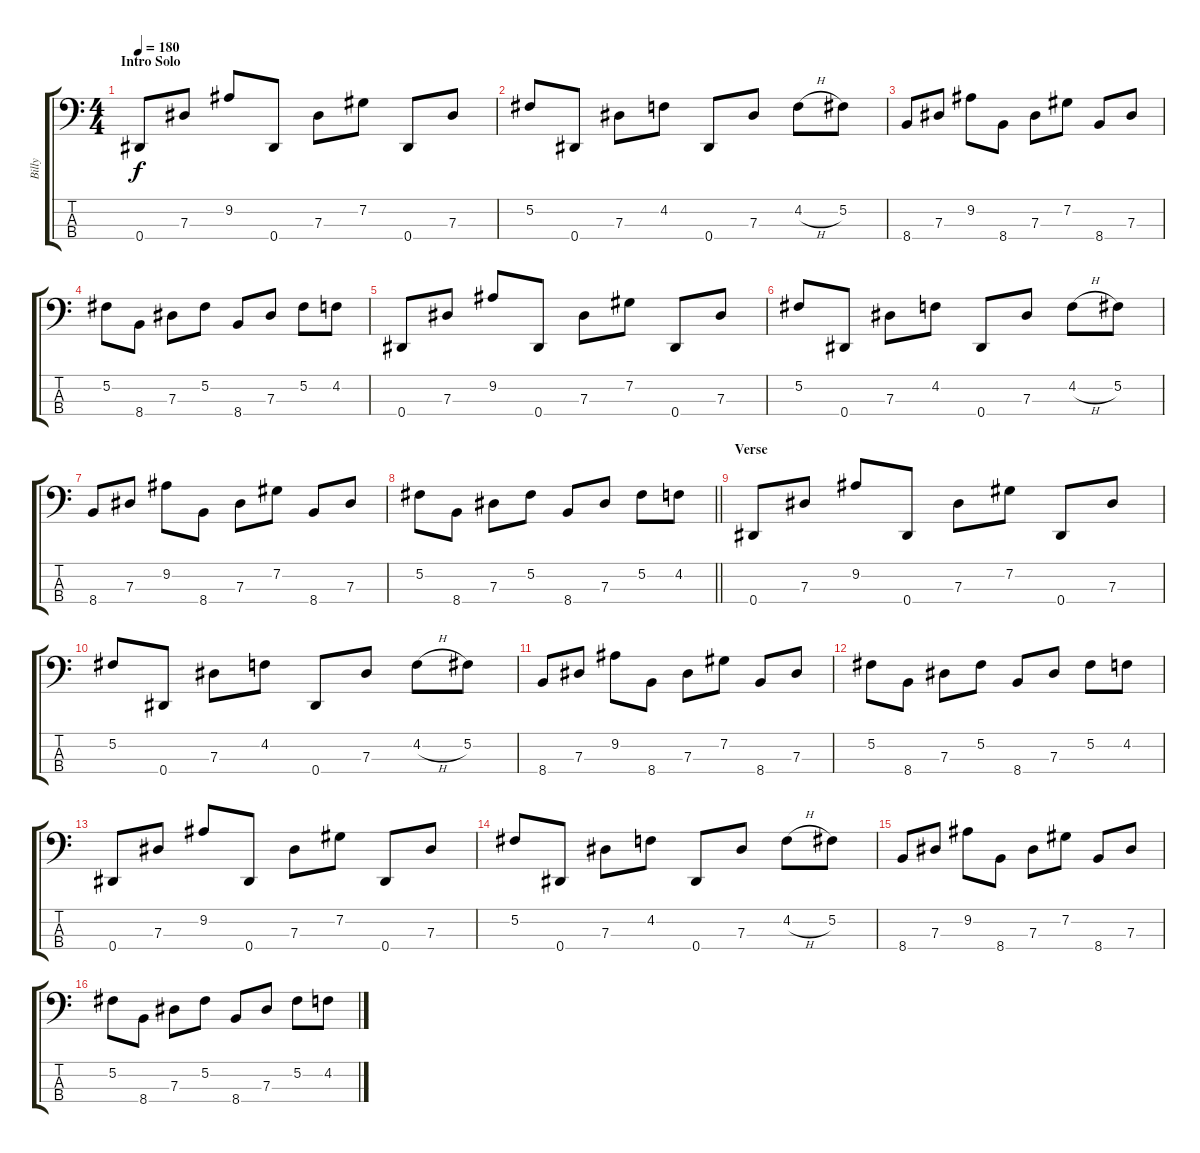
\track ("Billy" "Billy") {instrument electricbasspick}
\staff {score tabs}
\tuning (Gb2 Db2 Ab1 Eb1) {hide}
\ts (4 4)
\section ("" "Intro Solo")
\tempo 180
\clef f4
\ks c
0.4.8{dy f} 7.3.8 9.2.8 0.4.8 7.3.8 7.2.8 0.4.8 7.3.8 |
5.2.8 0.4.8 7.3.8 4.2.8 0.4.8 7.3.8 4.2{h}.8 5.2.8 |
8.4.8 7.3.8 9.2.8 8.4.8 7.3.8 7.2.8 8.4.8 7.3.8 |
5.2.8 8.4.8 7.3.8 5.2.8 8.4.8 7.3.8 5.2.8 4.2.8 |
0.4.8 7.3.8 9.2.8 0.4.8 7.3.8 7.2.8 0.4.8 7.3.8 |
5.2.8 0.4.8 7.3.8 4.2.8 0.4.8 7.3.8 4.2{h}.8 5.2.8 |
8.4.8 7.3.8 9.2.8 8.4.8 7.3.8 7.2.8 8.4.8 7.3.8 |
\barLineRight lightlight
5.2.8 8.4.8 7.3.8 5.2.8 8.4.8 7.3.8 5.2.8 4.2.8 |
\section ("" "Verse")
0.4.8 7.3.8 9.2.8 0.4.8 7.3.8 7.2.8 0.4.8 7.3.8 |
5.2.8 0.4.8 7.3.8 4.2.8 0.4.8 7.3.8 4.2{h}.8 5.2.8 |
8.4.8 7.3.8 9.2.8 8.4.8 7.3.8 7.2.8 8.4.8 7.3.8 |
5.2.8 8.4.8 7.3.8 5.2.8 8.4.8 7.3.8 5.2.8 4.2.8 |
0.4.8 7.3.8 9.2.8 0.4.8 7.3.8 7.2.8 0.4.8 7.3.8 |
5.2.8 0.4.8 7.3.8 4.2.8 0.4.8 7.3.8 4.2{h}.8 5.2.8 |
8.4.8 7.3.8 9.2.8 8.4.8 7.3.8 7.2.8 8.4.8 7.3.8 |
5.2.8 8.4.8 7.3.8 5.2.8 8.4.8 7.3.8 5.2.8 4.2.8
